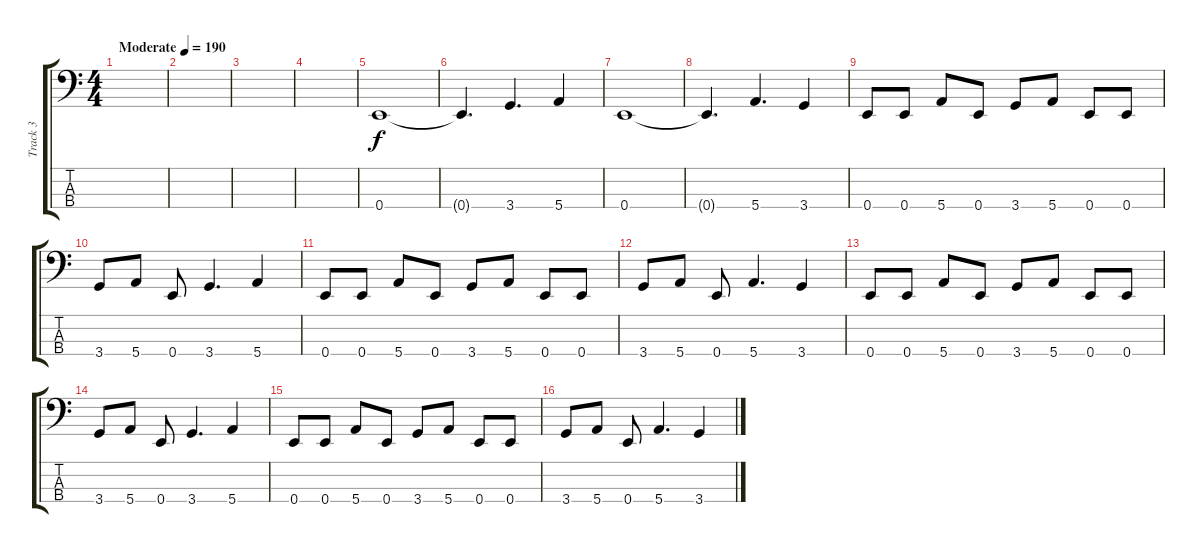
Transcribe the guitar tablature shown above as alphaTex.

\track ("Track 3" "Track 3") {instrument electricbassfinger}
\staff {score tabs}
\tuning (G2 D2 A1 E1) {hide}
\ts (4 4)
\tempo (190 "Moderate")
\clef f4
\ks c
|
|
|
|
0.4.1 |
0.4{t}.4{d} 3.4.4{d} 5.4.4 |
0.4.1 |
0.4{t}.4{d} 5.4.4{d} 3.4.4 |
0.4.8 0.4.8 5.4.8 0.4.8 3.4.8 5.4.8 0.4.8 0.4.8 |
3.4.8 5.4.8 0.4.8 3.4.4{d} 5.4.4 |
0.4.8 0.4.8 5.4.8 0.4.8 3.4.8 5.4.8 0.4.8 0.4.8 |
3.4.8 5.4.8 0.4.8 5.4.4{d} 3.4.4 |
0.4.8 0.4.8 5.4.8 0.4.8 3.4.8 5.4.8 0.4.8 0.4.8 |
3.4.8 5.4.8 0.4.8 3.4.4{d} 5.4.4 |
0.4.8 0.4.8 5.4.8 0.4.8 3.4.8 5.4.8 0.4.8 0.4.8 |
3.4.8 5.4.8 0.4.8 5.4.4{d} 3.4.4
